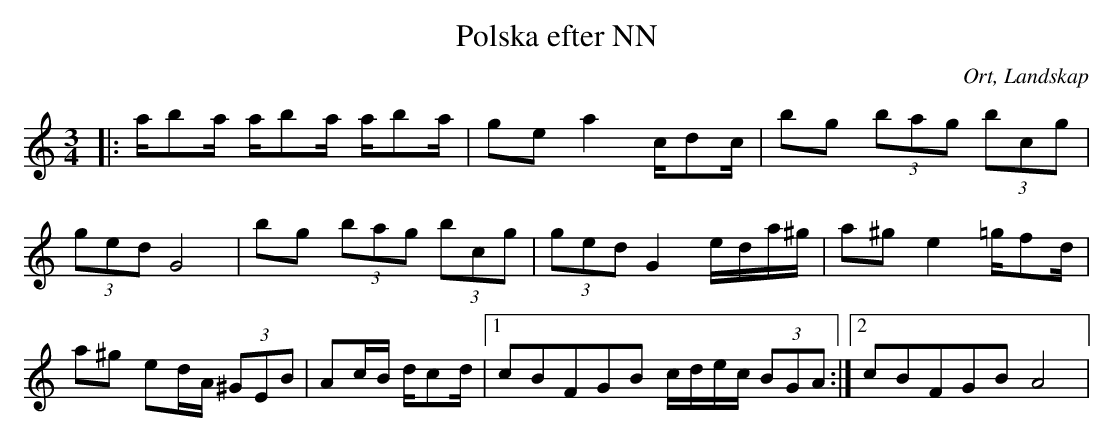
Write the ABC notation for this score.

X:1
T:Polska efter NN
O:Ort, Landskap
M:3/4
L:1/8
K:C
|: a/ba/ a/ba/ a/ba/ | ge a2 c/dc/ |bg (3bag (3bcg| (3ged G4 |bg (3bag (3bcg| (3ged G2 e/d/a/^g/| a^g e2 =g/fd/ |a^g ed/A/ (3^GEB| Ac/B/ d/cd/|1 c2/5B2/5F2/5G2/5B2/5 c/d/e/c/ (3BGA :|2 c2/5B2/5F2/5G2/5B2/5 A4|
